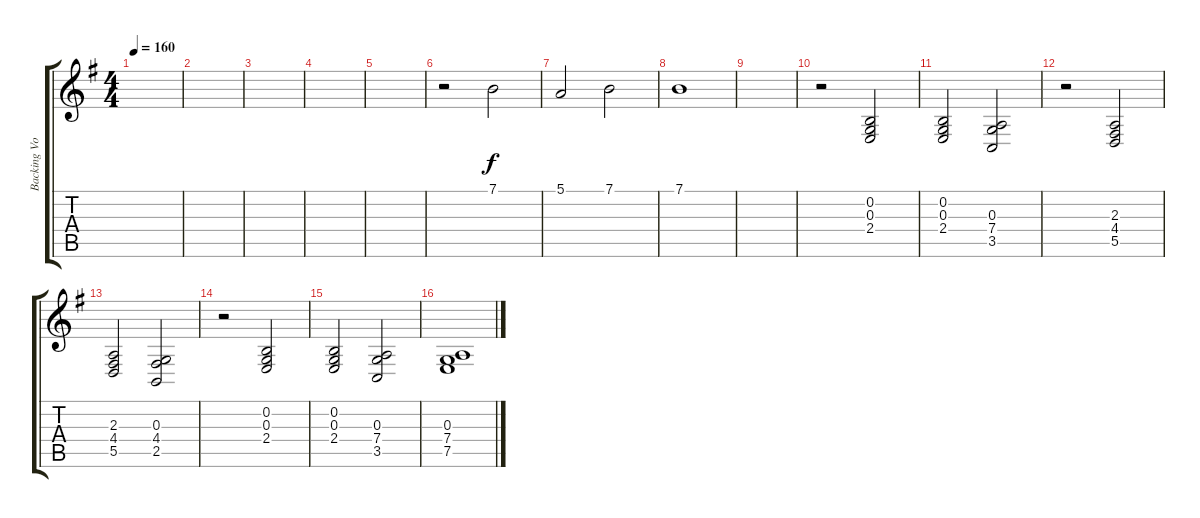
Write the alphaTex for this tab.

\track ("Backing Vocals-Eero" "Backing Vo") {instrument electricgrandpiano}
\staff {score tabs}
\tuning (E4 B3 G3 D3 A2 E2) {hide}
\ts (4 4)
\tempo 160
\clef g2
\ks g
|
|
|
|
|
r.2 7.1.2 |
5.1.2 7.1.2 |
7.1.1 |
|
r.2 (0.2 0.3 2.4).2 |
(0.2 0.3 2.4).2 (0.3 7.4 3.5).2 |
r.2 (2.3 4.4 5.5).2 |
(2.3 4.4 5.5).2 (0.3 4.4 2.5).2 |
r.2 (0.2 0.3 2.4).2 |
(0.2 0.3 2.4).2 (0.3 7.4 3.5).2 |
(0.3 7.4 7.5).1
